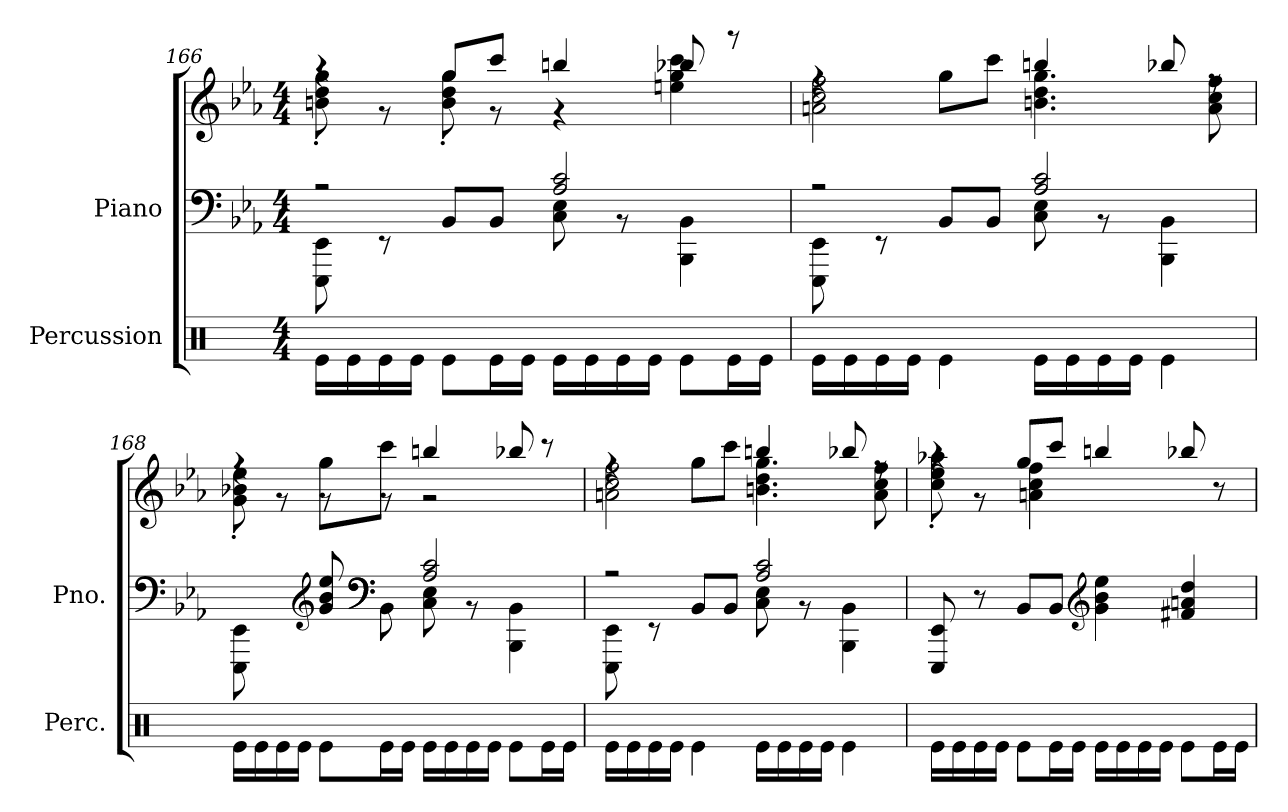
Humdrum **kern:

**kern	**kern	**kern
*part2	*part1	*part1
*staff3	*staff2	*staff1
*I"Percussion	*I"Piano	*
*I'Perc.	*I'Pno.	*
!!LO:LB:g=z
*clefX	*clefF4	*clefG2
*k[]	*k[b-e-a-]	*k[b-e-a-]
*	*E-:	*E-:
*M4/4	*M4/4	*M4/4
=166	=166	=166
*	*^	*^
16Re\LL	2r	8EEE-\ 8EE-\	4raa	8bn\' 8dd\' 8gg\'
16Re\	.	.	.	.
16Re\	.	8r	.	8r
16Re\JJ	.	.	.	.
8Re\L	.	8BB-/L	8gg/L	8b\' 8dd\' 8gg\'
16Re\L	.	8BB-/J	8ccc/J	8r
16Re\JJ	.	.	.	.
16Re\LL	2A-/ 2c/	8C\ 8E-\	4bbn/	4r
16Re\	.	.	.	.
16Re\	.	8r	.	.
16Re\JJ	.	.	.	.
8Re\L	.	4BBB-\ 4BB-\	8bb-X/	4een\ 4gg\ 4ccc\
16Re\L	.	.	8r	.
16Re\JJ	.	.	.	.
=167	=167	=167	=167	=167
16Re\LL	2r	8EEE-\ 8EE-\	4rff	2an\ 2cc\ 2ff\
16Re\	.	.	.	.
16Re\	.	8r	.	.
16Re\JJ	.	.	.	.
4Re\	.	8BB-/L	8gg\L	.
.	.	8BB-/J	8ccc\J	.
16Re\LL	2A-/ 2c/	8C\ 8E-\	4bbn/	4.bn\ 4.dd\ 4.gg\
16Re\	.	.	.	.
16Re\	.	8r	.	.
16Re\JJ	.	.	.	.
4Re\	.	4BBB-\ 4BB-\	8bb-X/	.
.	.	.	8rff	8a\ 8cc\ 8ff\
=168	=168	=168	=168	=168
16Re\LL	4ryy	8EEE-\ 8EE-\	4rff	8g\' 8b-X\' 8ee-\'
16Re\	.	.	.	.
16Re\	.	4ryy	.	8r
16Re\JJ	.	.	.	.
*	*clefG2	*	*	*
8Re\L	8g/ 8b-/ 8ee-/	.	8gg\L	8r
*	*clefF4	*	*	*
16Re\L	8ryy	8BB-\	8ccc\J	8r
16Re\JJ	.	.	.	.
16Re\LL	2A-/ 2c/	8C\ 8E-\	4bbn/	2r
16Re\	.	.	.	.
16Re\	.	8r	.	.
16Re\JJ	.	.	.	.
8Re\L	.	4BBB-\ 4BB-\	8bb-X/	.
16Re\L	.	.	8r	.
16Re\JJ	.	.	.	.
=169	=169	=169	=169	=169
16Re\LL	2r	8EEE-\ 8EE-\	4rff	2an\ 2cc\ 2ff\
16Re\	.	.	.	.
16Re\	.	8r	.	.
16Re\JJ	.	.	.	.
4Re\	.	8BB-/L	8gg\L	.
.	.	8BB-/J	8ccc\J	.
16Re\LL	2A-/ 2c/	8C\ 8E-\	4bbn/	4.bn\ 4.dd\ 4.gg\
16Re\	.	.	.	.
16Re\	.	8r	.	.
16Re\JJ	.	.	.	.
4Re\	.	4BBB-\ 4BB-\	8bb-X/	.
.	.	.	8rff	8a\ 8cc\ 8ff\
*	*v	*v	*	*
!!LO:LB:g=z	!!
=170	=170	=170	=170
16Re\LL	8EEE-/ 8EE-/	4raa	8cc\' 8ee-\' 8aa-X\'
16Re\	.	.	.
16Re\	8r	.	8r
16Re\JJ	.	.	.
8Re\L	8BB-/L	8gg/L	4an\ 4cc\ 4ff\
16Re\L	8BB-/J	8ccc/J	.
16Re\JJ	.	.	.
*	*clefG2	*	*
16Re\LL	4g\ 4b-\ 4ee-\	4bbn/	2ryy
16Re\	.	.	.
16Re\	.	.	.
16Re\JJ	.	.	.
8Re\L	4f#X/ 4an/ 4dd/	8bb-X/	.
16Re\L	.	8r	.
16Re\JJ	.	.	.
*	*	*v	*v
=	=	=
*-	*-	*-
